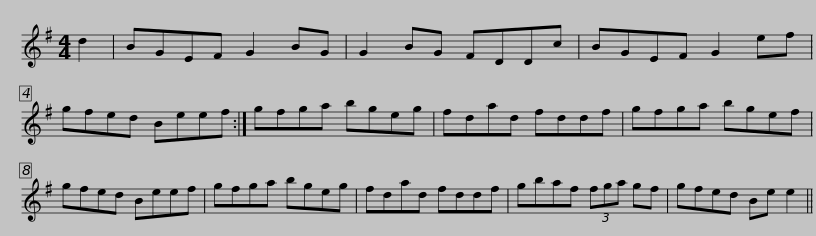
X:1
L:1/8
M:4/4
I:linebreak $
K:Emin
V:1 treble
V:1
 d2 | BGEF G2 BG | G2 BG FDDc | BGEF G2 ef | gfed Beef :| %5
 gfga bgeg |$ fdad fddf | gfga bgef | gfed Beef | gfga bgeg | %10
 fdad fddf |$ gbaf (3fga gf | gfed Be e2 || %13
